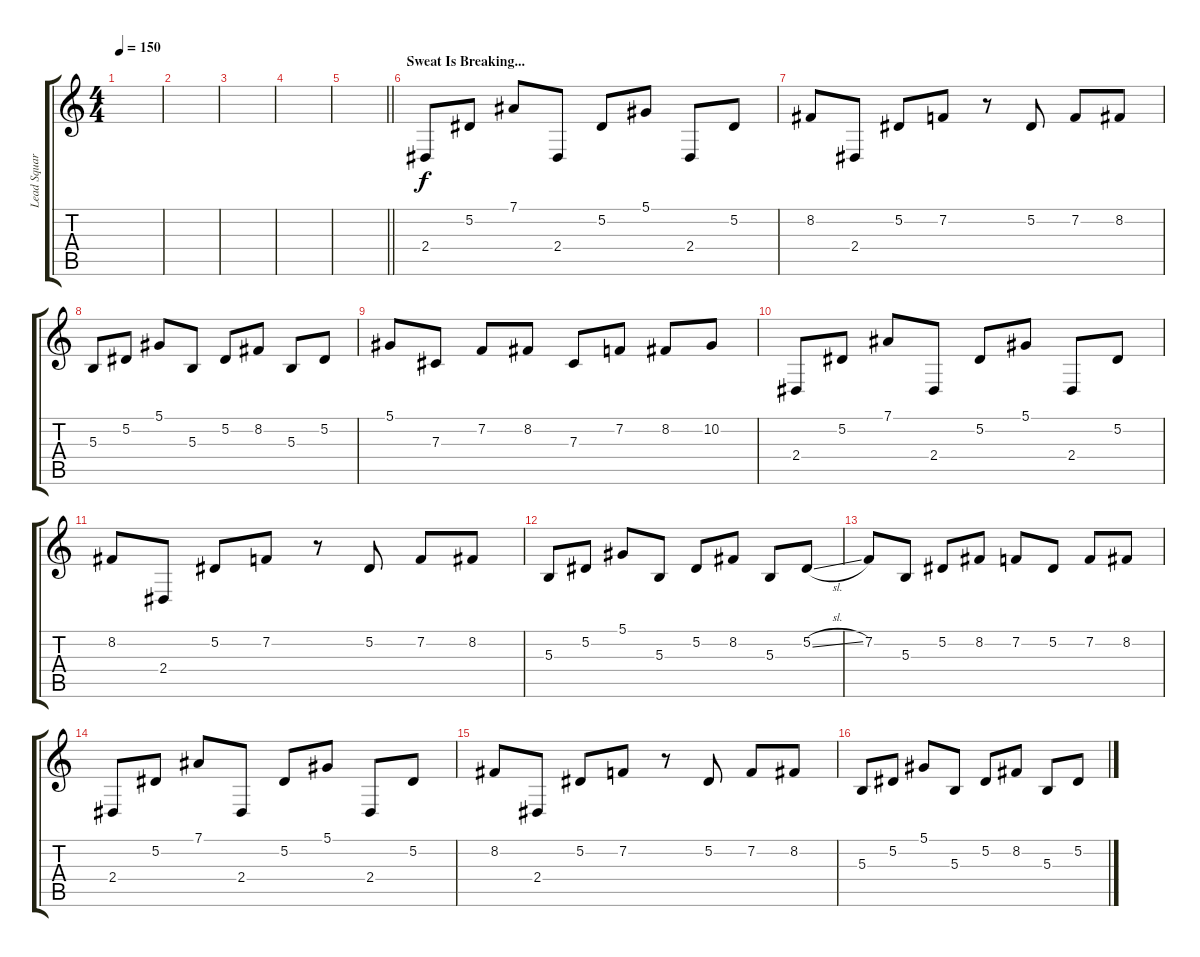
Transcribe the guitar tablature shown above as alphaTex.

\track ("Lead Square" "Lead Squar") {instrument lead1square}
\staff {score tabs}
\tuning (Eb4 Bb3 Gb3 Db3 Ab2 Eb2) {hide}
\ts (4 4)
\tempo 150
\clef g2
\ks c
|
|
|
|
\barLineRight lightlight
|
\section ("" "Sweat Is Breaking...")
2.4.8{volume 4} 5.2.8 7.1.8 2.4.8 5.2.8 5.1.8 2.4.8 5.2.8 |
8.2.8 2.4.8 5.2.8 7.2.8 r.8 5.2.8 7.2.8 8.2.8 |
5.3.8 5.2.8 5.1.8 5.3.8 5.2.8 8.2.8 5.3.8 5.2.8 |
5.1.8 7.3.8 7.2.8 8.2.8 7.3.8 7.2.8 8.2.8 10.2.8 |
2.4.8 5.2.8 7.1.8 2.4.8 5.2.8 5.1.8 2.4.8 5.2.8 |
8.2.8 2.4.8 5.2.8 7.2.8 r.8 5.2.8 7.2.8 8.2.8 |
5.3.8 5.2.8 5.1.8 5.3.8 5.2.8 8.2.8 5.3.8 5.2{sl}.8 |
7.2.8 5.3.8 5.2.8 8.2.8 7.2.8 5.2.8 7.2.8 8.2.8 |
2.4.8 5.2.8 7.1.8 2.4.8 5.2.8 5.1.8 2.4.8 5.2.8 |
8.2.8 2.4.8 5.2.8 7.2.8 r.8 5.2.8 7.2.8 8.2.8 |
5.3.8 5.2.8 5.1.8 5.3.8 5.2.8 8.2.8 5.3.8 5.2.8
